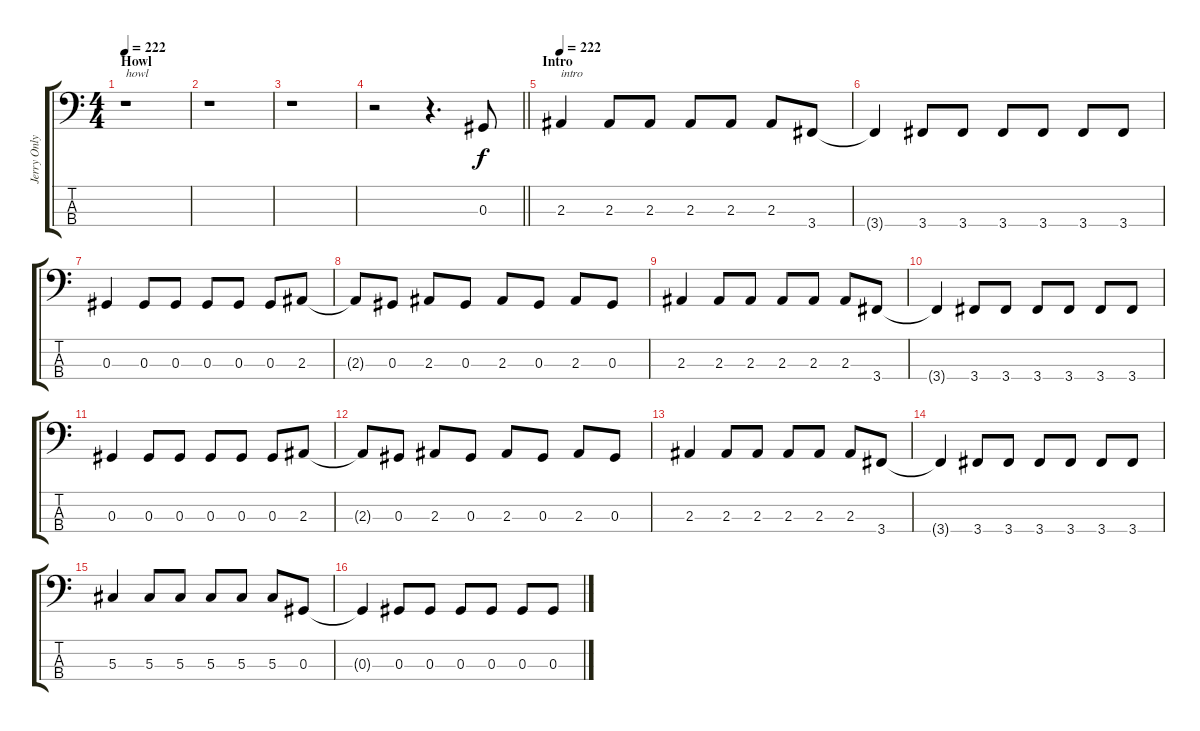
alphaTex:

\track ("Jerry Only" "Jerry Only") {instrument acousticguitarnylon}
\staff {score tabs}
\tuning (Gb2 Db2 Ab1 Eb1) {hide}
\ts (4 4)
\section ("" "Howl")
\tempo 222
\tempo 160
\tempo 222
\clef f4
\ks c
r.1{txt "howl" dy f instrument acousticguitarnylon} |
r.1 |
r.1 |
\barLineRight lightlight
r.2 r.4{d} 0.3.8 |
\section ("" "Intro")
\tempo 222
2.3.4{txt "intro"} 2.3.8 2.3.8 2.3.8 2.3.8 2.3.8 3.4.8 |
3.4{t}.4 3.4.8 3.4.8 3.4.8 3.4.8 3.4.8 3.4.8 |
0.3.4 0.3.8 0.3.8 0.3.8 0.3.8 0.3.8 2.3.8 |
2.3{t}.8 0.3.8 2.3.8 0.3.8 2.3.8 0.3.8 2.3.8 0.3.8 |
2.3.4 2.3.8 2.3.8 2.3.8 2.3.8 2.3.8 3.4.8 |
3.4{t}.4 3.4.8 3.4.8 3.4.8 3.4.8 3.4.8 3.4.8 |
0.3.4 0.3.8 0.3.8 0.3.8 0.3.8 0.3.8 2.3.8 |
2.3{t}.8 0.3.8 2.3.8 0.3.8 2.3.8 0.3.8 2.3.8 0.3.8 |
2.3.4 2.3.8 2.3.8 2.3.8 2.3.8 2.3.8 3.4.8 |
3.4{t}.4 3.4.8 3.4.8 3.4.8 3.4.8 3.4.8 3.4.8 |
5.3.4 5.3.8 5.3.8 5.3.8 5.3.8 5.3.8 0.3.8 |
0.3{t}.4 0.3.8 0.3.8 0.3.8 0.3.8 0.3.8 0.3.8
